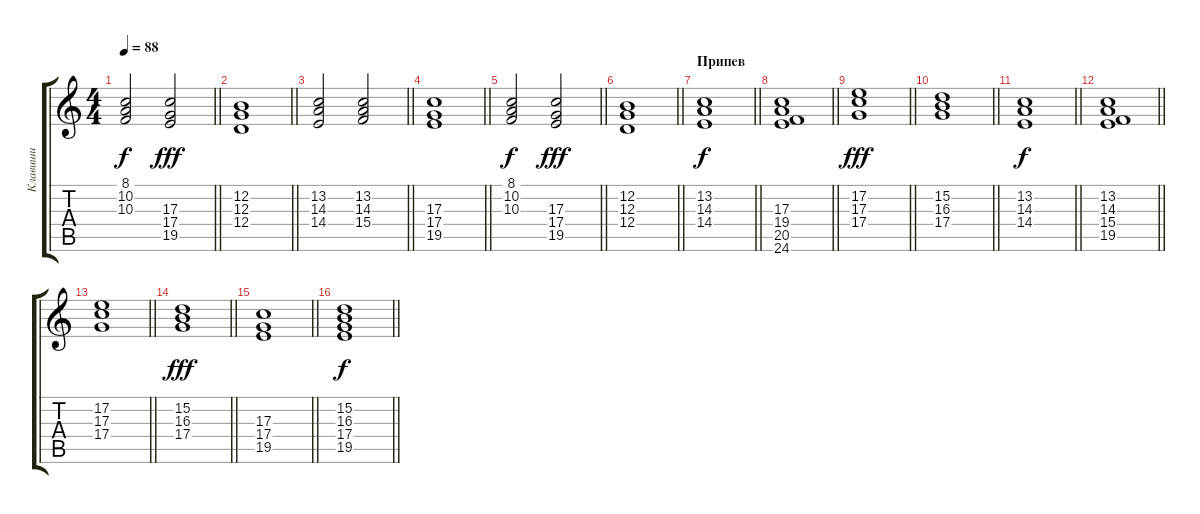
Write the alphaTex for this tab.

\track ("Клавиши" "Клавиши") {solo instrument pad8sweep}
\staff {score tabs}
\tuning (E4 B3 G3 D3 A2 E2) {hide}
\ts (4 4)
\tempo 88
\clef g2
\barLineRight lightlight
\ks aminor
(8.1 10.2 10.3).2{dy f} (17.3 17.4 19.5).2{dy fff} |
\barLineRight lightlight
(12.2 12.3 12.4).1 |
\barLineRight lightlight
(13.2 14.3 14.4).2 (13.2 14.3 15.4).2 |
\barLineRight lightlight
(17.3 17.4 19.5).1 |
\barLineRight lightlight
(8.1 10.2 10.3).2{dy f} (17.3 17.4 19.5).2{dy fff} |
\barLineRight lightlight
(12.2 12.3 12.4).1 |
\section ("" "Припев")
\barLineRight lightlight
(13.2 14.3 14.4).1{dy f} |
\barLineRight lightlight
(17.3 19.4 20.5 24.6).1 |
\barLineRight lightlight
(17.2 17.3 17.4).1{dy fff} |
\barLineRight lightlight
(15.2 16.3 17.4).1 |
\barLineRight lightlight
(13.2 14.3 14.4).1{dy f} |
\barLineRight lightlight
(13.2 14.3 15.4 19.5).1 |
\barLineRight lightlight
(17.2 17.3 17.4).1 |
\barLineRight lightlight
(15.2 16.3 17.4).1{dy fff} |
\barLineRight lightlight
(17.3 17.4 19.5).1 |
\barLineRight lightlight
(15.2 16.3 17.4 19.5).1{dy f}
